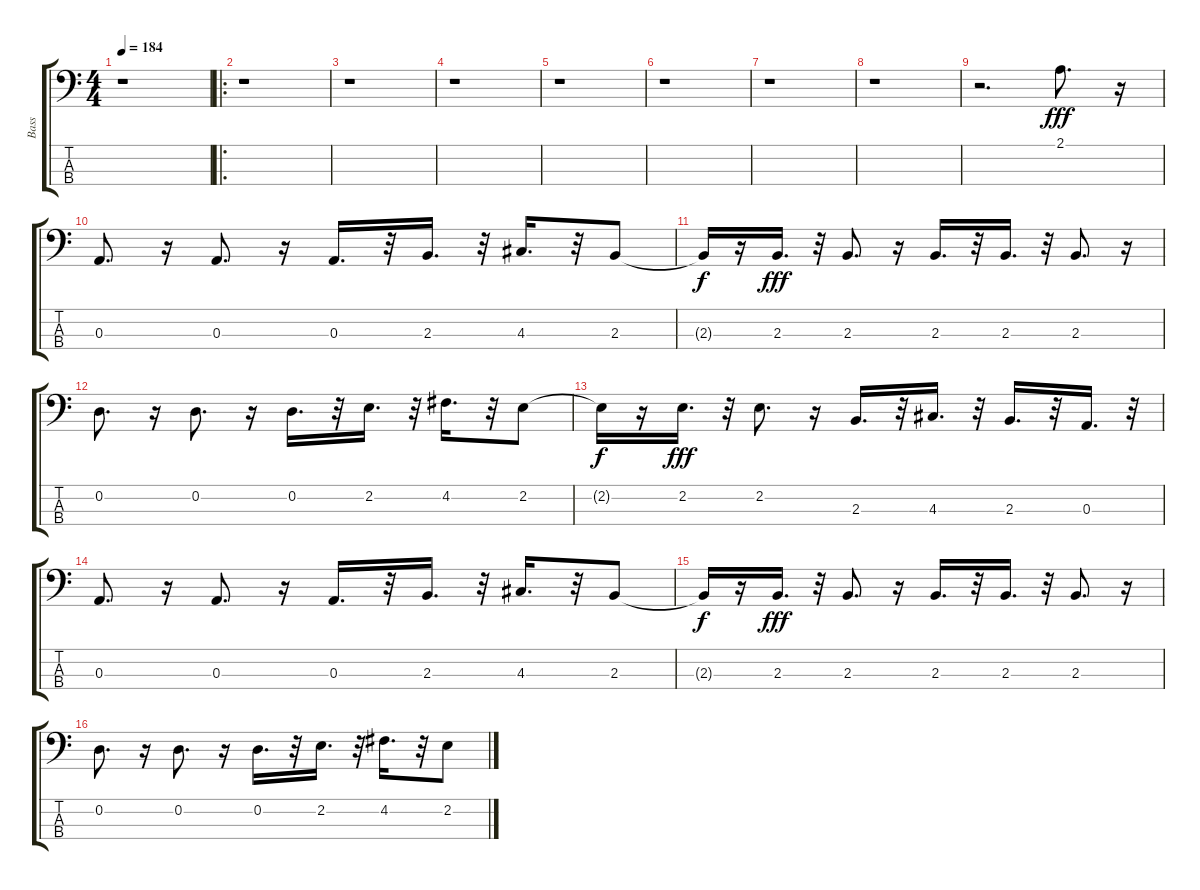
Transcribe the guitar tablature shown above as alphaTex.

\track ("Bass" "Bass") {instrument electricbassfinger}
\staff {score tabs}
\tuning (G2 D2 A1 E1) {hide}
\ts (4 4)
\tempo 184
\clef f4
\ks c
r.1{dy fff} |
\ro
r.1 |
r.1 |
r.1 |
r.1 |
r.1 |
r.1 |
r.1 |
r.2{d} 2.1.8{d} r.16 |
0.3.8{d} r.16 0.3.8{d} r.16 0.3.16{d} r.32 2.3.16{d} r.32 4.3.16{d} r.32 2.3.8 |
2.3{t}.16{dy f} r.16 2.3.16{d dy fff} r.32 2.3.8{d} r.16 2.3.16{d} r.32 2.3.16{d} r.32 2.3.8{d} r.16 |
0.2.8{d} r.16 0.2.8{d} r.16 0.2.16{d} r.32 2.2.16{d} r.32 4.2.16{d} r.32 2.2.8 |
2.2{t}.16{dy f} r.16 2.2.16{d dy fff} r.32 2.2.8{d} r.16 2.3.16{d} r.32 4.3.16{d} r.32 2.3.16{d} r.32 0.3.16{d} r.32 |
0.3.8{d} r.16 0.3.8{d} r.16 0.3.16{d} r.32 2.3.16{d} r.32 4.3.16{d} r.32 2.3.8 |
2.3{t}.16{dy f} r.16 2.3.16{d dy fff} r.32 2.3.8{d} r.16 2.3.16{d} r.32 2.3.16{d} r.32 2.3.8{d} r.16 |
0.2.8{d} r.16 0.2.8{d} r.16 0.2.16{d} r.32 2.2.16{d} r.32 4.2.16{d} r.32 2.2.8
